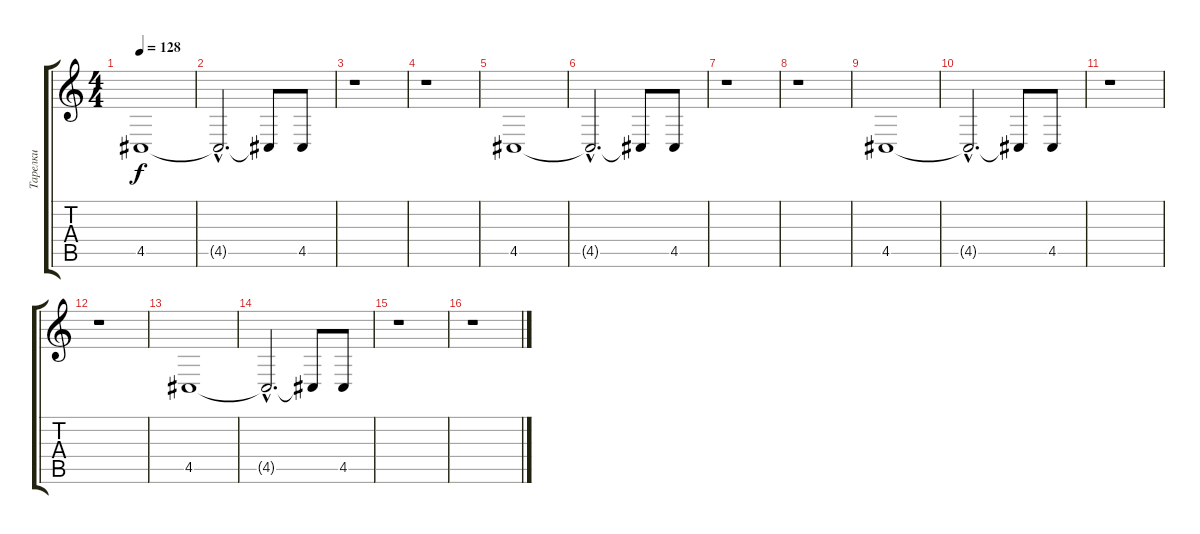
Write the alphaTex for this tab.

\track ("Тарелки" "Тарелки") {instrument acousticgrandpiano}
\staff {score tabs}
\tuning (E4 B3 G3 D3 A2 E2) {hide}
\ts (4 4)
\tempo 128
\clef g2
\ks c
4.5.1{dy f} |
4.5{hac t}.2{d} 4.5{t}.8 4.5.8 |
r.1 |
r.1 |
4.5.1 |
4.5{hac t}.2{d} 4.5{t}.8 4.5.8 |
r.1 |
r.1 |
4.5.1 |
4.5{hac t}.2{d} 4.5{t}.8 4.5.8 |
r.1 |
r.1 |
4.5.1 |
4.5{hac t}.2{d} 4.5{t}.8 4.5.8 |
r.1 |
r.1
